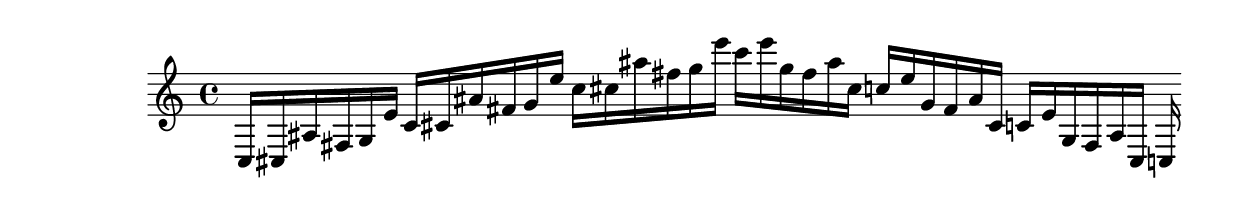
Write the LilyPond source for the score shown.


\new PianoStaff <<
\cadenzaOn
\new Staff = "right" {
\clef treble
    c16 [ cis ais fis g e' ]
    c' [ cis' ais' fis' g' e'' ]
    c'' [ cis'' ais'' fis'' g'' e''' ]
    c''' [ e''' g'' fis'' ais'' cis'' ]
    c'' [ e'' g' fis' ais' cis' ]
    c' [ e' g fis ais cis ]
    c
}
>>
